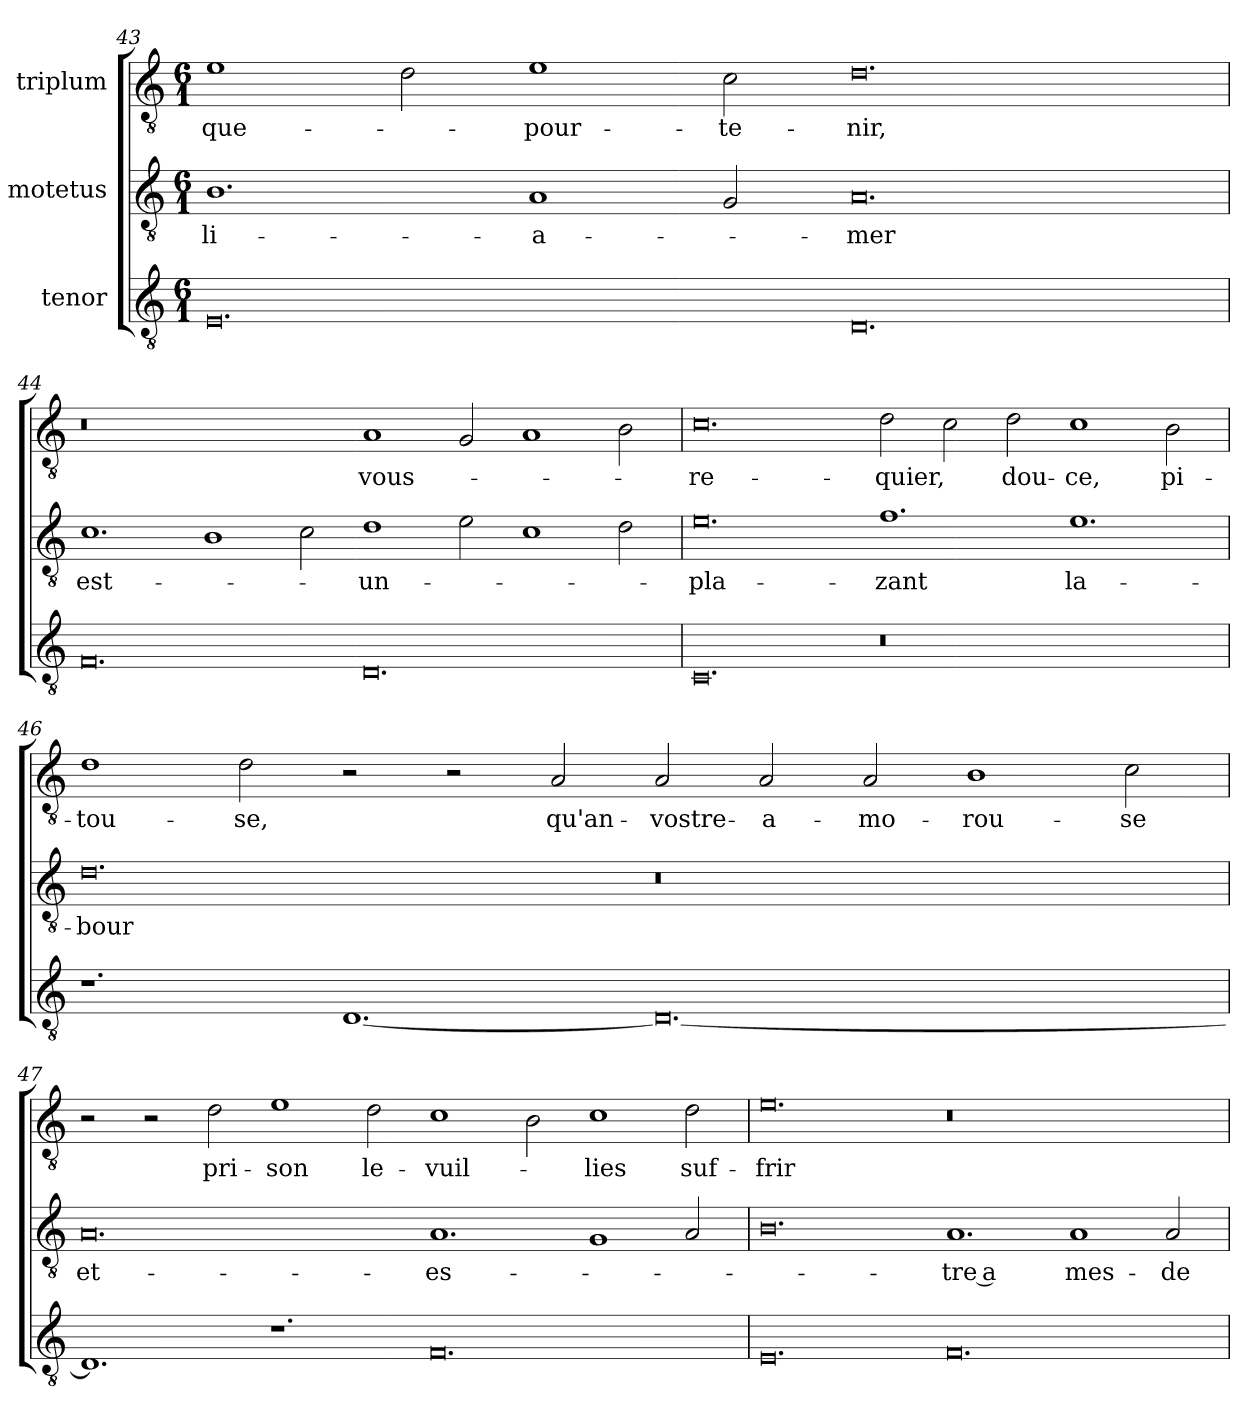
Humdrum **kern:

**kern	**kern	**text	**kern	**text
*part3	*part2	*part2	*part1	*part1
*staff3	*staff2	*staff2	*staff1	*staff1
*I"tenor	*I"motetus	*	*I"triplum	*
*clefGv2	*clefGv2	*	*clefGv2	*
*k[]	*k[]	*	*k[]	*
*C:	*C:	*	*C:	*
*M6/1	*M6/1	*	*M6/1	*
=43	=43	=43	=43	=43
0.E/	1.B\	li-	1e\	que-
.	.	.	2d\	.
.	1A/	a-	1e\	pour-
.	2G/	.	2c\	te-
0.D/	0.A/	-mer	0.d\	-nir,
=44	=44	=44	=44	=44
0.F/	1.c\	est-	0.r	.
.	1B\	.	.	.
.	2c\	.	.	.
0.D/	1d\	un-	1A/	vous-
.	2e\	.	2G/	.
.	1c\	.	1A/	.
.	2d\	.	2B\	.
!!LO:PB:g=z
=45	=45	=45	=45	=45
0.C/	0.e\	pla-	0.c\	re-
0.r	1.f\	-zant	2d\	-quier,
.	.	.	2c\	.
.	.	.	2d\	dou-
.	1.e\	la-	1c\	-ce,
.	.	.	2B\	pi-
=46	=46	=46	=46	=46
1.r	0.d\	-bour	1d\	-tou-
.	.	.	2d\	-se,
[1.D/	.	.	2r	.
.	.	.	2r	.
.	.	.	2A/	qu'an-
0.D/_	0.r	.	2A/	vostre-
.	.	.	2A/	a-
.	.	.	2A/	-mo-
.	.	.	1B\	-rou-
.	.	.	2c\	-se
=47	=47	=47	=47	=47
1.D/]	0.A/	et-	2r	.
.	.	.	2r	.
.	.	.	2d\	pri-
1.r	.	.	1e\	-son
.	.	.	2d\	le-
0.F/	1.A/	es-	1c\	vuil-
.	.	.	2B\	.
.	1G/	.	1c\	-lies
.	2A/	.	2d\	suf-
=48	=48	=48	=48	=48
0.E/	0.B\	.	0.e\	-frir
0.F/	1.A/	-tre a	0.r	.
.	1A/	mes-	.	.
.	2A/	de-	.	.
=	=	=	=	=
*-	*-	*-	*-	*-
